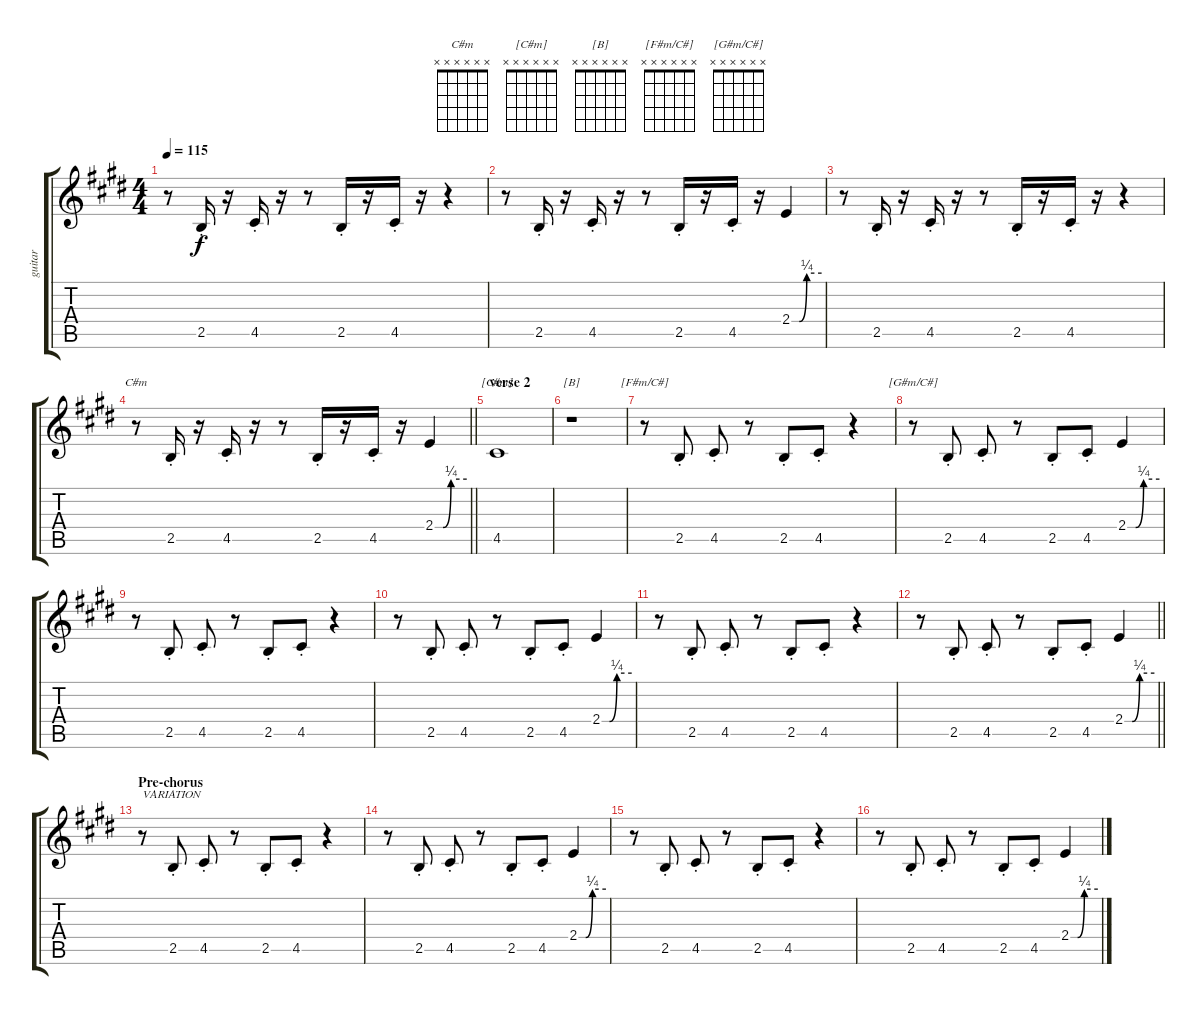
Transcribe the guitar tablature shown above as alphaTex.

\track ("guitar" "guitar") {instrument electricguitarclean}
\staff {score tabs}
\tuning (E4 B3 G3 D3 A2 E2) {hide}
\chord ("C#m" x x x x x x)
\chord ("[C#m]" x x x x x x)
\chord ("[B]" x x x x x x)
\chord ("[F#m/C#]" x x x x x x)
\chord ("[G#m/C#]" x x x x x x)
\ts (4 4)
\tempo 115
\clef g2
\ks c#minor
r.8{dy f} 2.5{st}.16 r.16 4.5{st}.16 r.16 r.8 2.5{st}.16 r.16 4.5{st}.16 r.16 r.4 |
r.8 2.5{st}.16 r.16 4.5{st}.16 r.16 r.8 2.5{st}.16 r.16 4.5{st}.16 r.16 2.4{be (custom 0 0 15 0 30 1 60 1)}.4 |
r.8 2.5{st}.16 r.16 4.5{st}.16 r.16 r.8 2.5{st}.16 r.16 4.5{st}.16 r.16 r.4 |
\barLineRight lightlight
r.8{ch "C#m"} 2.5{st}.16 r.16 4.5{st}.16 r.16 r.8 2.5{st}.16 r.16 4.5{st}.16 r.16 2.4{be (custom 0 0 15 0 30 1 60 1)}.4 |
\section ("" "verse 2")
4.5.1{ch "[C#m]"} |
r.1{ch "[B]"} |
r.8{ch "[F#m/C#]"} 2.5{st}.8 4.5{st}.8 r.8 2.5{st}.8 4.5{st}.8 r.4 |
r.8{ch "[G#m/C#]"} 2.5{st}.8 4.5{st}.8 r.8 2.5{st}.8 4.5{st}.8 2.4{be (custom 0 0 15 0 30 1 60 1)}.4 |
r.8 2.5{st}.8 4.5{st}.8 r.8 2.5{st}.8 4.5{st}.8 r.4 |
r.8 2.5{st}.8 4.5{st}.8 r.8 2.5{st}.8 4.5{st}.8 2.4{be (custom 0 0 15 0 30 1 60 1)}.4 |
r.8 2.5{st}.8 4.5{st}.8 r.8 2.5{st}.8 4.5{st}.8 r.4 |
\barLineRight lightlight
r.8 2.5{st}.8 4.5{st}.8 r.8 2.5{st}.8 4.5{st}.8 2.4{be (custom 0 0 15 0 30 1 60 1)}.4 |
\section ("" "Pre-chorus")
r.8{txt "VARIATION"} 2.5{st}.8 4.5{st}.8 r.8 2.5{st}.8 4.5{st}.8 r.4 |
r.8 2.5{st}.8 4.5{st}.8 r.8 2.5{st}.8 4.5{st}.8 2.4{be (custom 0 0 15 0 30 1 60 1)}.4 |
r.8 2.5{st}.8 4.5{st}.8 r.8 2.5{st}.8 4.5{st}.8 r.4 |
r.8 2.5{st}.8 4.5{st}.8 r.8 2.5{st}.8 4.5{st}.8 2.4{be (custom 0 0 15 0 30 1 60 1)}.4
